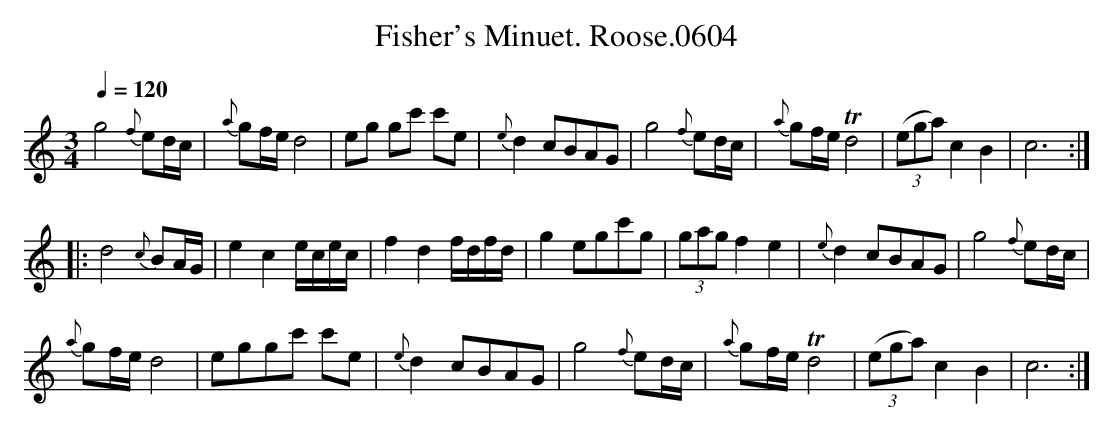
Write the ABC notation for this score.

X:1
T:Fisher's Minuet. Roose.0604
M:3/4
L:1/8
Q:1/4=120
K:C
g4 {f}ed/c/ | {a}gf/e/ d4 | eg gc' c'e | {e}d2 cBAG |\\
g4 {f}ed/c/ | {a}gf/e/ Td4 | ((3ega) c2B2 | c6 :|
|:d4 {c}BA/G/ | e2c2 e/c/e/c/ | f2d2 f/d/f/d/ |\\
g2 egc'g | (3gag f2e2 | {e}d2 cBAG | g4 {f}ed/c/ |
{a}gf/e/ d4 | eggc' c'e | {e}d2 cBAG | g4 {f}ed/c/ |\\
{a}gf/e/ Td4 | ((3ega) c2B2 | c6 :|
